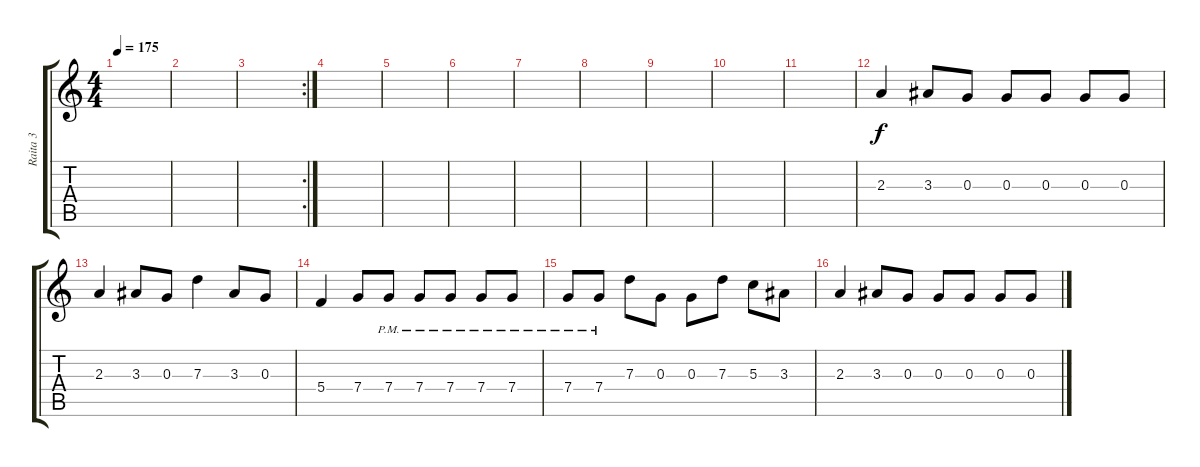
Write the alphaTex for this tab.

\track ("Raita 3" "Raita 3") {instrument distortionguitar}
\staff {score tabs}
\tuning (E4 C4 G3 C3 G2 C2) {hide}
\ts (4 4)
\tempo 175
\clef g2
\ks c
|
|
\rc 2
|
|
|
|
|
|
|
|
|
2.3.4 3.3.8 0.3.8 0.3.8 0.3.8 0.3.8 0.3.8 |
2.3.4 3.3.8 0.3.8 7.3.4 3.3.8 0.3.8 |
5.4.4 7.4.8 7.4{pm}.8 7.4{pm}.8 7.4{pm}.8 7.4{pm}.8 7.4{pm}.8 |
7.4{pm}.8 7.4{pm}.8 7.3.8 0.3.8 0.3.8 7.3.8 5.3.8 3.3.8 |
2.3.4 3.3.8 0.3.8 0.3.8 0.3.8 0.3.8 0.3.8
